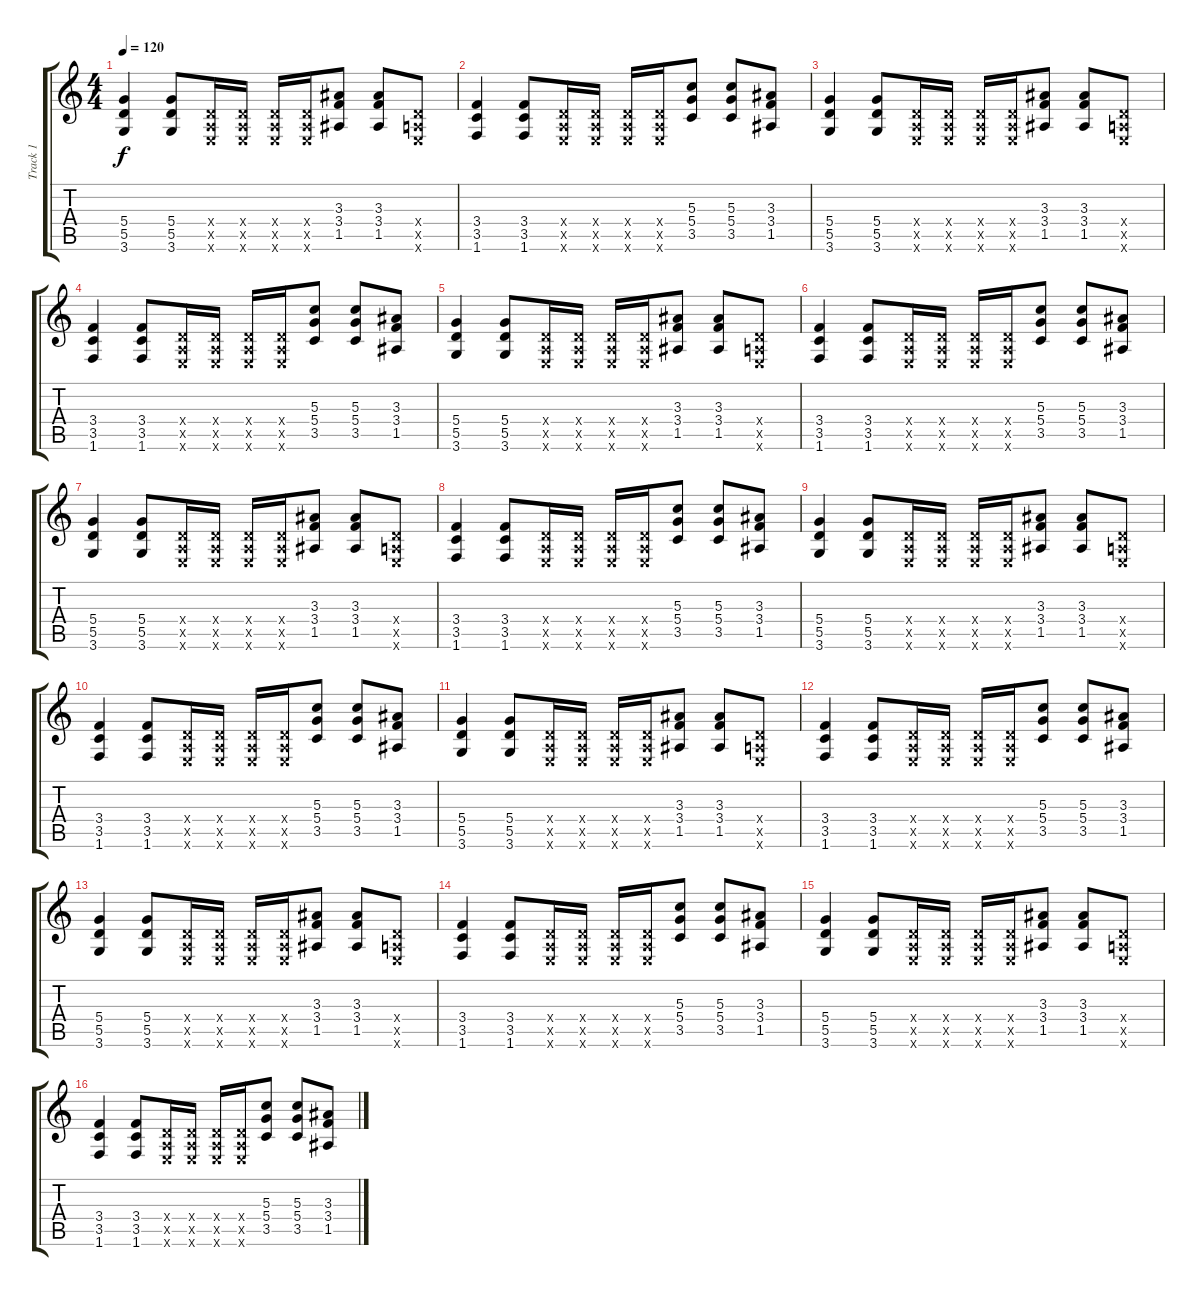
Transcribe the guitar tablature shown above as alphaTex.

\track ("Track 1" "Track 1") {instrument distortionguitar}
\staff {score tabs}
\tuning (E4 B3 G3 D3 A2 E2) {hide}
\ts (4 4)
\tempo 120
\clef g2
\ks c
(5.4 5.5 3.6).4{dy f instrument distortionguitar} (5.4 5.5 3.6).8 (0.4{x} 0.5{x} 0.6{x}).16 (0.4{x} 0.5{x} 0.6{x}).16 (0.4{x} 0.5{x} 0.6{x}).16 (0.4{x} 0.5{x} 0.6{x}).16 (3.3 3.4 1.5).8 (3.3 3.4 1.5).8 (0.4{x} 0.5{x} 0.6{x}).8 |
(3.4 3.5 1.6).4 (3.4 3.5 1.6).8 (0.4{x} 0.5{x} 0.6{x}).16 (0.4{x} 0.5{x} 0.6{x}).16 (0.4{x} 0.5{x} 0.6{x}).16 (0.4{x} 0.5{x} 0.6{x}).16 (5.3 5.4 3.5).8 (5.3 5.4 3.5).8 (3.3 3.4 1.5).8 |
(5.4 5.5 3.6).4{instrument distortionguitar} (5.4 5.5 3.6).8 (0.4{x} 0.5{x} 0.6{x}).16 (0.4{x} 0.5{x} 0.6{x}).16 (0.4{x} 0.5{x} 0.6{x}).16 (0.4{x} 0.5{x} 0.6{x}).16 (3.3 3.4 1.5).8 (3.3 3.4 1.5).8 (0.4{x} 0.5{x} 0.6{x}).8 |
(3.4 3.5 1.6).4 (3.4 3.5 1.6).8 (0.4{x} 0.5{x} 0.6{x}).16 (0.4{x} 0.5{x} 0.6{x}).16 (0.4{x} 0.5{x} 0.6{x}).16 (0.4{x} 0.5{x} 0.6{x}).16 (5.3 5.4 3.5).8 (5.3 5.4 3.5).8 (3.3 3.4 1.5).8 |
(5.4 5.5 3.6).4{instrument distortionguitar} (5.4 5.5 3.6).8 (0.4{x} 0.5{x} 0.6{x}).16 (0.4{x} 0.5{x} 0.6{x}).16 (0.4{x} 0.5{x} 0.6{x}).16 (0.4{x} 0.5{x} 0.6{x}).16 (3.3 3.4 1.5).8 (3.3 3.4 1.5).8 (0.4{x} 0.5{x} 0.6{x}).8 |
(3.4 3.5 1.6).4 (3.4 3.5 1.6).8 (0.4{x} 0.5{x} 0.6{x}).16 (0.4{x} 0.5{x} 0.6{x}).16 (0.4{x} 0.5{x} 0.6{x}).16 (0.4{x} 0.5{x} 0.6{x}).16 (5.3 5.4 3.5).8 (5.3 5.4 3.5).8 (3.3 3.4 1.5).8 |
(5.4 5.5 3.6).4{instrument distortionguitar} (5.4 5.5 3.6).8 (0.4{x} 0.5{x} 0.6{x}).16 (0.4{x} 0.5{x} 0.6{x}).16 (0.4{x} 0.5{x} 0.6{x}).16 (0.4{x} 0.5{x} 0.6{x}).16 (3.3 3.4 1.5).8 (3.3 3.4 1.5).8 (0.4{x} 0.5{x} 0.6{x}).8 |
(3.4 3.5 1.6).4 (3.4 3.5 1.6).8 (0.4{x} 0.5{x} 0.6{x}).16 (0.4{x} 0.5{x} 0.6{x}).16 (0.4{x} 0.5{x} 0.6{x}).16 (0.4{x} 0.5{x} 0.6{x}).16 (5.3 5.4 3.5).8 (5.3 5.4 3.5).8 (3.3 3.4 1.5).8 |
(5.4 5.5 3.6).4{instrument distortionguitar} (5.4 5.5 3.6).8 (0.4{x} 0.5{x} 0.6{x}).16 (0.4{x} 0.5{x} 0.6{x}).16 (0.4{x} 0.5{x} 0.6{x}).16 (0.4{x} 0.5{x} 0.6{x}).16 (3.3 3.4 1.5).8 (3.3 3.4 1.5).8 (0.4{x} 0.5{x} 0.6{x}).8 |
(3.4 3.5 1.6).4 (3.4 3.5 1.6).8 (0.4{x} 0.5{x} 0.6{x}).16 (0.4{x} 0.5{x} 0.6{x}).16 (0.4{x} 0.5{x} 0.6{x}).16 (0.4{x} 0.5{x} 0.6{x}).16 (5.3 5.4 3.5).8 (5.3 5.4 3.5).8 (3.3 3.4 1.5).8 |
(5.4 5.5 3.6).4{instrument distortionguitar} (5.4 5.5 3.6).8 (0.4{x} 0.5{x} 0.6{x}).16 (0.4{x} 0.5{x} 0.6{x}).16 (0.4{x} 0.5{x} 0.6{x}).16 (0.4{x} 0.5{x} 0.6{x}).16 (3.3 3.4 1.5).8 (3.3 3.4 1.5).8 (0.4{x} 0.5{x} 0.6{x}).8 |
(3.4 3.5 1.6).4 (3.4 3.5 1.6).8 (0.4{x} 0.5{x} 0.6{x}).16 (0.4{x} 0.5{x} 0.6{x}).16 (0.4{x} 0.5{x} 0.6{x}).16 (0.4{x} 0.5{x} 0.6{x}).16 (5.3 5.4 3.5).8 (5.3 5.4 3.5).8 (3.3 3.4 1.5).8 |
(5.4 5.5 3.6).4{instrument distortionguitar} (5.4 5.5 3.6).8 (0.4{x} 0.5{x} 0.6{x}).16 (0.4{x} 0.5{x} 0.6{x}).16 (0.4{x} 0.5{x} 0.6{x}).16 (0.4{x} 0.5{x} 0.6{x}).16 (3.3 3.4 1.5).8 (3.3 3.4 1.5).8 (0.4{x} 0.5{x} 0.6{x}).8 |
(3.4 3.5 1.6).4 (3.4 3.5 1.6).8 (0.4{x} 0.5{x} 0.6{x}).16 (0.4{x} 0.5{x} 0.6{x}).16 (0.4{x} 0.5{x} 0.6{x}).16 (0.4{x} 0.5{x} 0.6{x}).16 (5.3 5.4 3.5).8 (5.3 5.4 3.5).8 (3.3 3.4 1.5).8 |
(5.4 5.5 3.6).4{instrument distortionguitar} (5.4 5.5 3.6).8 (0.4{x} 0.5{x} 0.6{x}).16 (0.4{x} 0.5{x} 0.6{x}).16 (0.4{x} 0.5{x} 0.6{x}).16 (0.4{x} 0.5{x} 0.6{x}).16 (3.3 3.4 1.5).8 (3.3 3.4 1.5).8 (0.4{x} 0.5{x} 0.6{x}).8 |
(3.4 3.5 1.6).4 (3.4 3.5 1.6).8 (0.4{x} 0.5{x} 0.6{x}).16 (0.4{x} 0.5{x} 0.6{x}).16 (0.4{x} 0.5{x} 0.6{x}).16 (0.4{x} 0.5{x} 0.6{x}).16 (5.3 5.4 3.5).8 (5.3 5.4 3.5).8 (3.3 3.4 1.5).8
